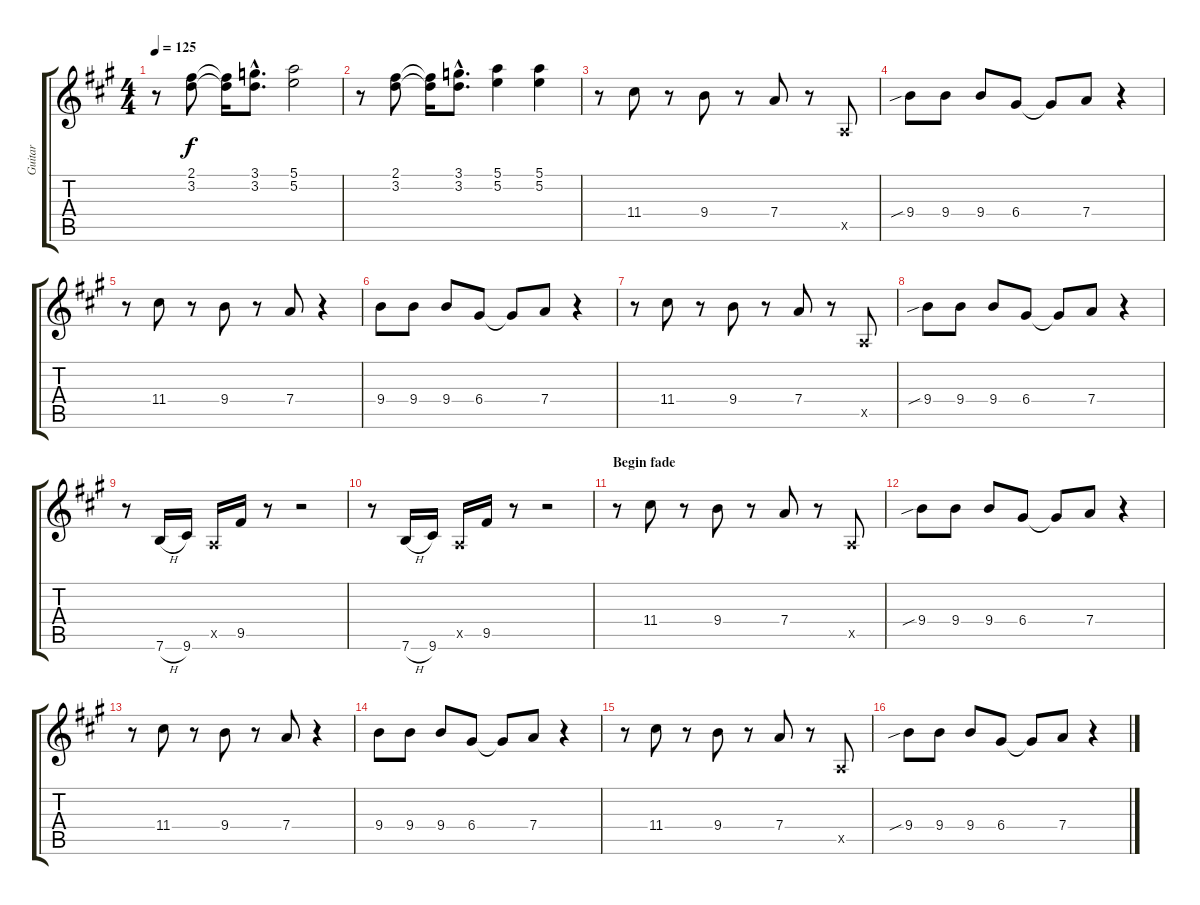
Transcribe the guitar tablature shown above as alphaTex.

\track ("Guitar" "Guitar") {instrument electricguitarclean}
\staff {score tabs}
\tuning (E4 B3 G3 D3 A2 E2) {hide}
\ts (4 4)
\tempo 125
\clef g2
\ks a
r.8{dy f} (2.1 3.2).8 (2.1{t} 3.2{t}).16 (3.1{hac} 3.2{hac}).8{d} (5.1 5.2).2 |
r.8 (2.1 3.2).8 (2.1{t} 3.2{t}).16 (3.1{hac} 3.2{hac}).8{d} (5.1 5.2).4 (5.1 5.2).4 |
r.8 11.4.8 r.8 9.4.8 r.8 7.4.8 r.8 0.5{x}.8 |
9.4{sib}.8 9.4.8 9.4.8 6.4.8 6.4{t}.8 7.4.8 r.4 |
r.8 11.4.8 r.8 9.4.8 r.8 7.4.8 r.4 |
9.4.8 9.4.8 9.4.8 6.4.8 6.4{t}.8 7.4.8 r.4 |
r.8 11.4.8 r.8 9.4.8 r.8 7.4.8 r.8 0.5{x}.8 |
9.4{sib}.8 9.4.8 9.4.8 6.4.8 6.4{t}.8 7.4.8 r.4 |
r.8 7.6{h}.16 9.6.16 0.5{x}.16 9.5.16 r.8 r.2 |
r.8 7.6{h}.16 9.6.16 0.5{x}.16 9.5.16 r.8 r.2 |
\section ("" "Begin fade")
r.8 11.4.8 r.8 9.4.8 r.8 7.4.8 r.8 0.5{x}.8 |
9.4{sib}.8 9.4.8 9.4.8 6.4.8 6.4{t}.8 7.4.8 r.4 |
r.8 11.4.8 r.8 9.4.8 r.8 7.4.8 r.4 |
9.4.8 9.4.8 9.4.8 6.4.8 6.4{t}.8 7.4.8 r.4 |
r.8 11.4.8 r.8 9.4.8 r.8 7.4.8 r.8 0.5{x}.8 |
9.4{sib}.8 9.4.8 9.4.8 6.4.8 6.4{t}.8 7.4.8 r.4
